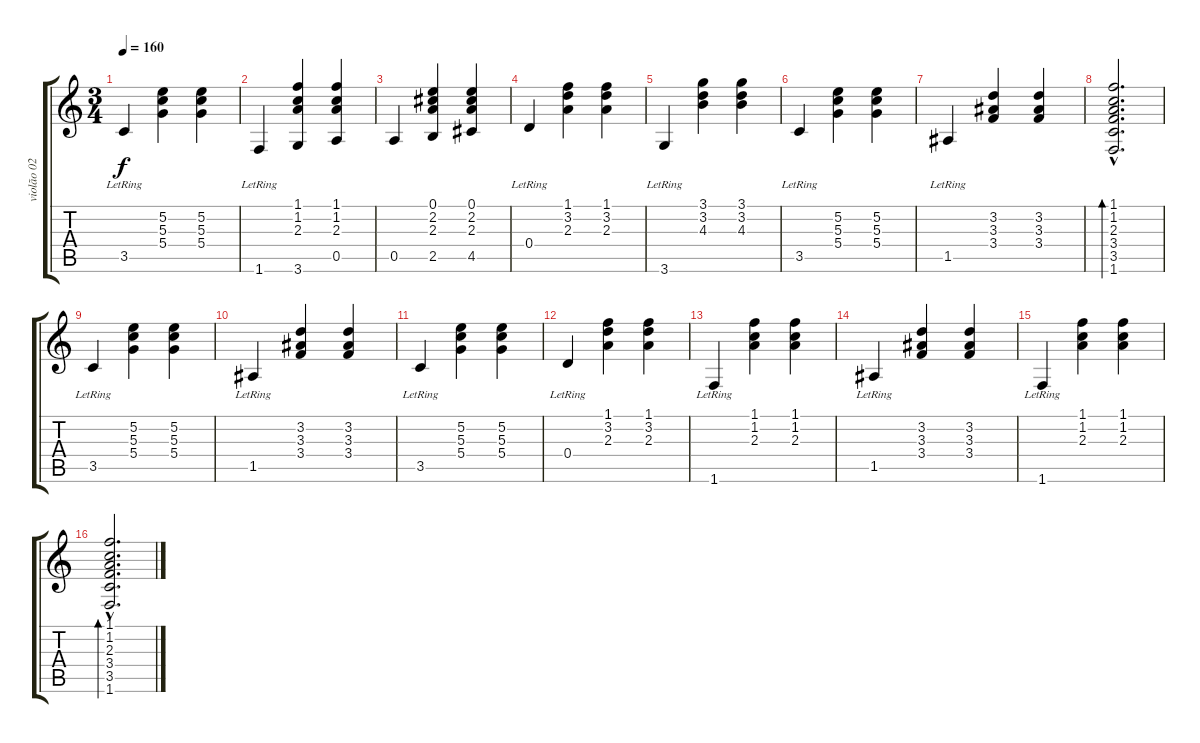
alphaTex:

\track ("violão 02" "violão 02") {instrument acousticguitarnylon}
\staff {score tabs}
\tuning (E4 B3 G3 D3 A2 E2) {hide}
\ts (3 4)
\tempo 160
\clef g2
\ks c
3.5{lr}.4{dy f instrument acousticguitarnylon} (5.2 5.3 5.4).4 (5.2 5.3 5.4).4 |
1.6{lr}.4 (1.1 1.2 2.3 3.6).4 (1.1 1.2 2.3 0.5).4 |
0.5.4 (0.1 2.2 2.3 2.5).4 (0.1 2.2 2.3 4.5).4 |
0.4{lr}.4 (1.1 3.2 2.3).4 (1.1 3.2 2.3).4 |
3.6{lr}.4 (3.1 3.2 4.3).4 (3.1 3.2 4.3).4 |
3.5{lr}.4 (5.2 5.3 5.4).4 (5.2 5.3 5.4).4 |
1.5{lr}.4 (3.2 3.3 3.4).4 (3.2 3.3 3.4).4 |
(1.1{hac} 1.2{hac} 2.3{hac} 3.4{hac} 3.5{hac} 1.6{hac}).2{d bd 60} |
3.5{lr}.4 (5.2 5.3 5.4).4 (5.2 5.3 5.4).4 |
1.5{lr}.4 (3.2 3.3 3.4).4 (3.2 3.3 3.4).4 |
3.5{lr}.4 (5.2 5.3 5.4).4 (5.2 5.3 5.4).4 |
0.4{lr}.4 (1.1 3.2 2.3).4 (1.1 3.2 2.3).4 |
1.6{lr}.4 (1.1 1.2 2.3).4 (1.1 1.2 2.3).4 |
1.5{lr}.4 (3.2 3.3 3.4).4 (3.2 3.3 3.4).4 |
1.6{lr}.4 (1.1 1.2 2.3).4 (1.1 1.2 2.3).4 |
(1.1{hac} 1.2{hac} 2.3{hac} 3.4{hac} 3.5{hac} 1.6{hac}).2{d bd 60}
